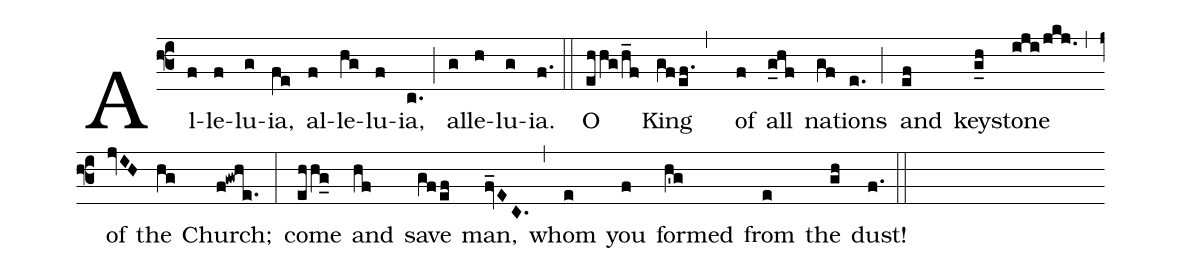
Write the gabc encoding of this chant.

%%
(f3)Al(f)le(f)lu(g)ia,(fe) al(f)le(hg)lu(f)ia,(c.) (;) al(g)le(h)lu(g)ia.(f.) (::)
O(ehhg/h_f) King(gfef.,)
of(f) all(g_hf) na(gf)tions(e.) (;) and(ef) key(g_h)stone(iji/jkj.) (,) of(jvIH) the(hg) Church;(f!gwhe.) (:)
come(ehhg_) and(hf) save(gfef) man,(fv_EC.) (,) whom(e) you(f) formed(h'g) from(e) the(gh) dust!(f.) (::)
